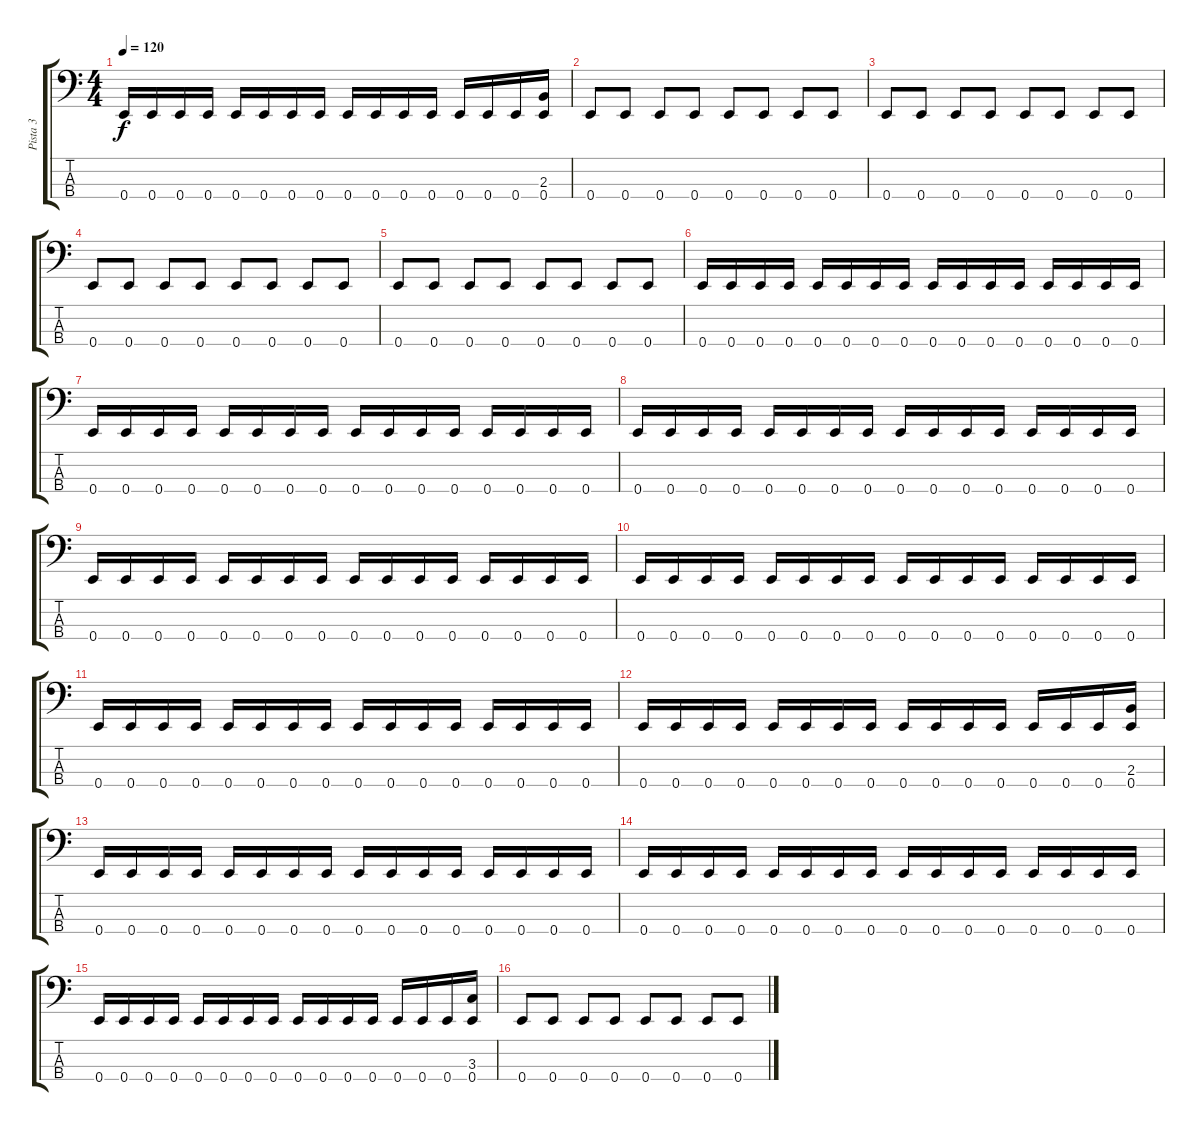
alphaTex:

\track ("Pista 3" "Pista 3") {instrument electricbassfinger}
\staff {score tabs}
\tuning (G2 D2 A1 E1) {hide}
\ts (4 4)
\tempo 120
\clef f4
\ks c
0.4.16{dy f} 0.4.16 0.4.16 0.4.16 0.4.16 0.4.16 0.4.16 0.4.16 0.4.16 0.4.16 0.4.16 0.4.16 0.4.16 0.4.16 0.4.16 (2.3 0.4).16 |
0.4.8 0.4.8 0.4.8 0.4.8 0.4.8 0.4.8 0.4.8 0.4.8 |
0.4.8 0.4.8 0.4.8 0.4.8 0.4.8 0.4.8 0.4.8 0.4.8 |
0.4.8 0.4.8 0.4.8 0.4.8 0.4.8 0.4.8 0.4.8 0.4.8 |
0.4.8 0.4.8 0.4.8 0.4.8 0.4.8 0.4.8 0.4.8 0.4.8 |
0.4.16 0.4.16 0.4.16 0.4.16 0.4.16 0.4.16 0.4.16 0.4.16 0.4.16 0.4.16 0.4.16 0.4.16 0.4.16 0.4.16 0.4.16 0.4.16 |
0.4.16 0.4.16 0.4.16 0.4.16 0.4.16 0.4.16 0.4.16 0.4.16 0.4.16 0.4.16 0.4.16 0.4.16 0.4.16 0.4.16 0.4.16 0.4.16 |
0.4.16 0.4.16 0.4.16 0.4.16 0.4.16 0.4.16 0.4.16 0.4.16 0.4.16 0.4.16 0.4.16 0.4.16 0.4.16 0.4.16 0.4.16 0.4.16 |
0.4.16 0.4.16 0.4.16 0.4.16 0.4.16 0.4.16 0.4.16 0.4.16 0.4.16 0.4.16 0.4.16 0.4.16 0.4.16 0.4.16 0.4.16 0.4.16 |
0.4.16 0.4.16 0.4.16 0.4.16 0.4.16 0.4.16 0.4.16 0.4.16 0.4.16 0.4.16 0.4.16 0.4.16 0.4.16 0.4.16 0.4.16 0.4.16 |
0.4.16 0.4.16 0.4.16 0.4.16 0.4.16 0.4.16 0.4.16 0.4.16 0.4.16 0.4.16 0.4.16 0.4.16 0.4.16 0.4.16 0.4.16 0.4.16 |
0.4.16 0.4.16 0.4.16 0.4.16 0.4.16 0.4.16 0.4.16 0.4.16 0.4.16 0.4.16 0.4.16 0.4.16 0.4.16 0.4.16 0.4.16 (2.3 0.4).16 |
0.4.16 0.4.16 0.4.16 0.4.16 0.4.16 0.4.16 0.4.16 0.4.16 0.4.16 0.4.16 0.4.16 0.4.16 0.4.16 0.4.16 0.4.16 0.4.16 |
0.4.16 0.4.16 0.4.16 0.4.16 0.4.16 0.4.16 0.4.16 0.4.16 0.4.16 0.4.16 0.4.16 0.4.16 0.4.16 0.4.16 0.4.16 0.4.16 |
0.4.16 0.4.16 0.4.16 0.4.16 0.4.16 0.4.16 0.4.16 0.4.16 0.4.16 0.4.16 0.4.16 0.4.16 0.4.16 0.4.16 0.4.16 (3.3 0.4).16 |
0.4.8 0.4.8 0.4.8 0.4.8 0.4.8 0.4.8 0.4.8 0.4.8
